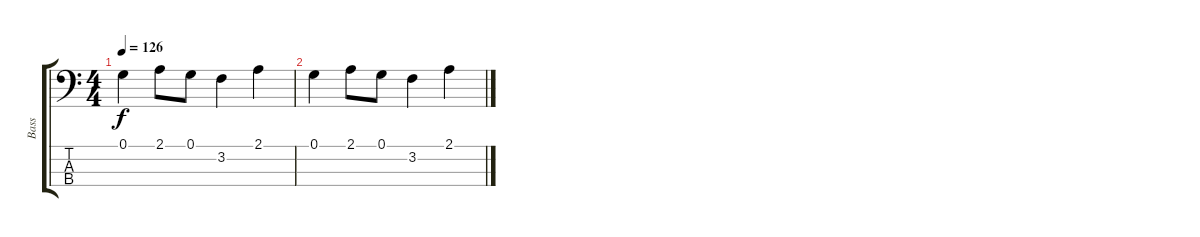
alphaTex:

\track ("Bass" "Bass") {instrument electricbassfinger}
\staff {score tabs}
\tuning (G2 D2 A1 E1) {hide}
\ts (4 4)
\tempo 126
\clef f4
\ks c
0.1.4{dy f} 2.1.8 0.1.8 3.2.4 2.1.4 |
0.1.4 2.1.8 0.1.8 3.2.4 2.1.4
